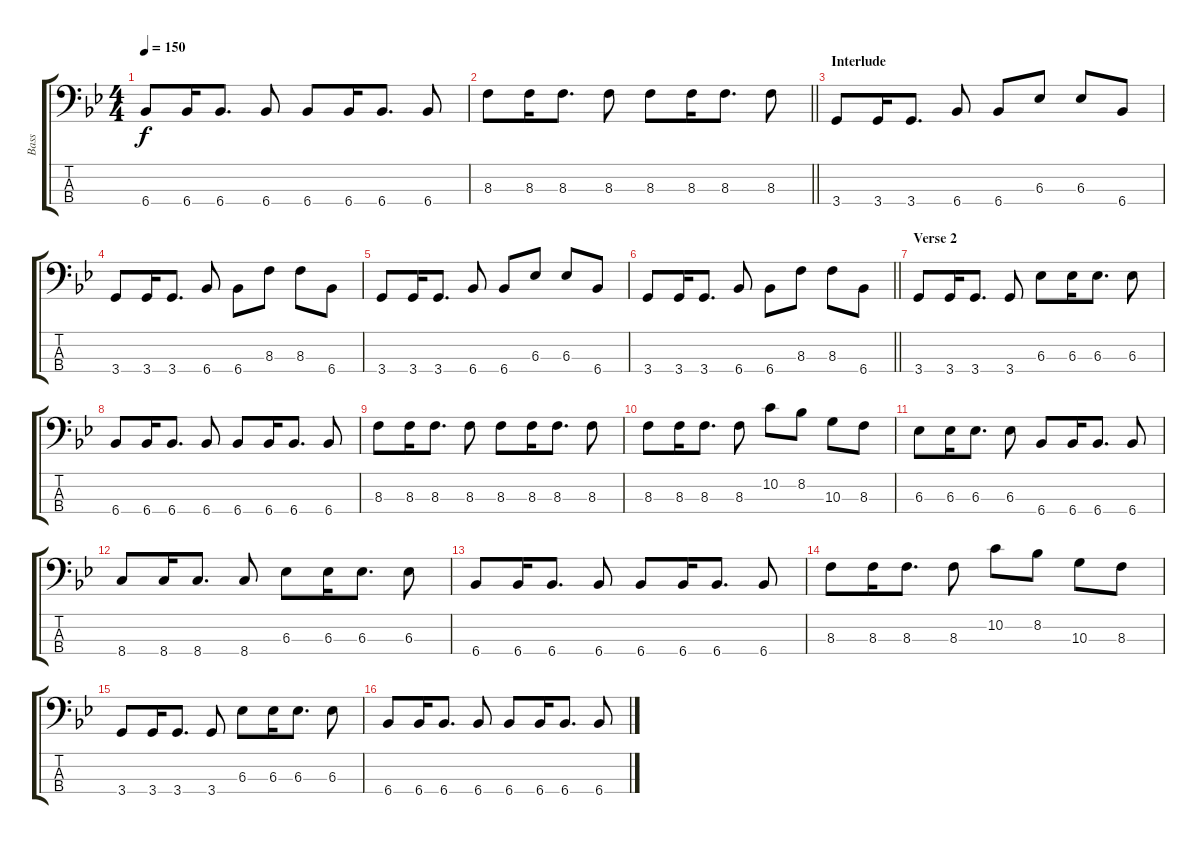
\track ("Bass" "Bass") {instrument electricbasspick}
\staff {score tabs}
\tuning (G2 D2 A1 E1) {hide}
\ts (4 4)
\tempo 150
\clef f4
\ks bb
6.4.8{dy f} 6.4.16 6.4.8{d} 6.4.8 6.4.8 6.4.16 6.4.8{d} 6.4.8 |
\barLineRight lightlight
8.3.8 8.3.16 8.3.8{d} 8.3.8 8.3.8 8.3.16 8.3.8{d} 8.3.8 |
\section ("" "Interlude")
3.4.8 3.4.16 3.4.8{d} 6.4.8 6.4.8 6.3.8 6.3.8 6.4.8 |
3.4.8 3.4.16 3.4.8{d} 6.4.8 6.4.8 8.3.8 8.3.8 6.4.8 |
3.4.8 3.4.16 3.4.8{d} 6.4.8 6.4.8 6.3.8 6.3.8 6.4.8 |
\barLineRight lightlight
3.4.8 3.4.16 3.4.8{d} 6.4.8 6.4.8 8.3.8 8.3.8 6.4.8 |
\section ("" "Verse 2")
3.4.8 3.4.16 3.4.8{d} 3.4.8 6.3.8 6.3.16 6.3.8{d} 6.3.8 |
6.4.8 6.4.16 6.4.8{d} 6.4.8 6.4.8 6.4.16 6.4.8{d} 6.4.8 |
8.3.8 8.3.16 8.3.8{d} 8.3.8 8.3.8 8.3.16 8.3.8{d} 8.3.8 |
8.3.8 8.3.16 8.3.8{d} 8.3.8 10.2.8 8.2.8 10.3.8 8.3.8 |
6.3.8 6.3.16 6.3.8{d} 6.3.8 6.4.8 6.4.16 6.4.8{d} 6.4.8 |
8.4.8 8.4.16 8.4.8{d} 8.4.8 6.3.8 6.3.16 6.3.8{d} 6.3.8 |
6.4.8 6.4.16 6.4.8{d} 6.4.8 6.4.8 6.4.16 6.4.8{d} 6.4.8 |
8.3.8 8.3.16 8.3.8{d} 8.3.8 10.2.8 8.2.8 10.3.8 8.3.8 |
3.4.8 3.4.16 3.4.8{d} 3.4.8 6.3.8 6.3.16 6.3.8{d} 6.3.8 |
6.4.8 6.4.16 6.4.8{d} 6.4.8 6.4.8 6.4.16 6.4.8{d} 6.4.8
